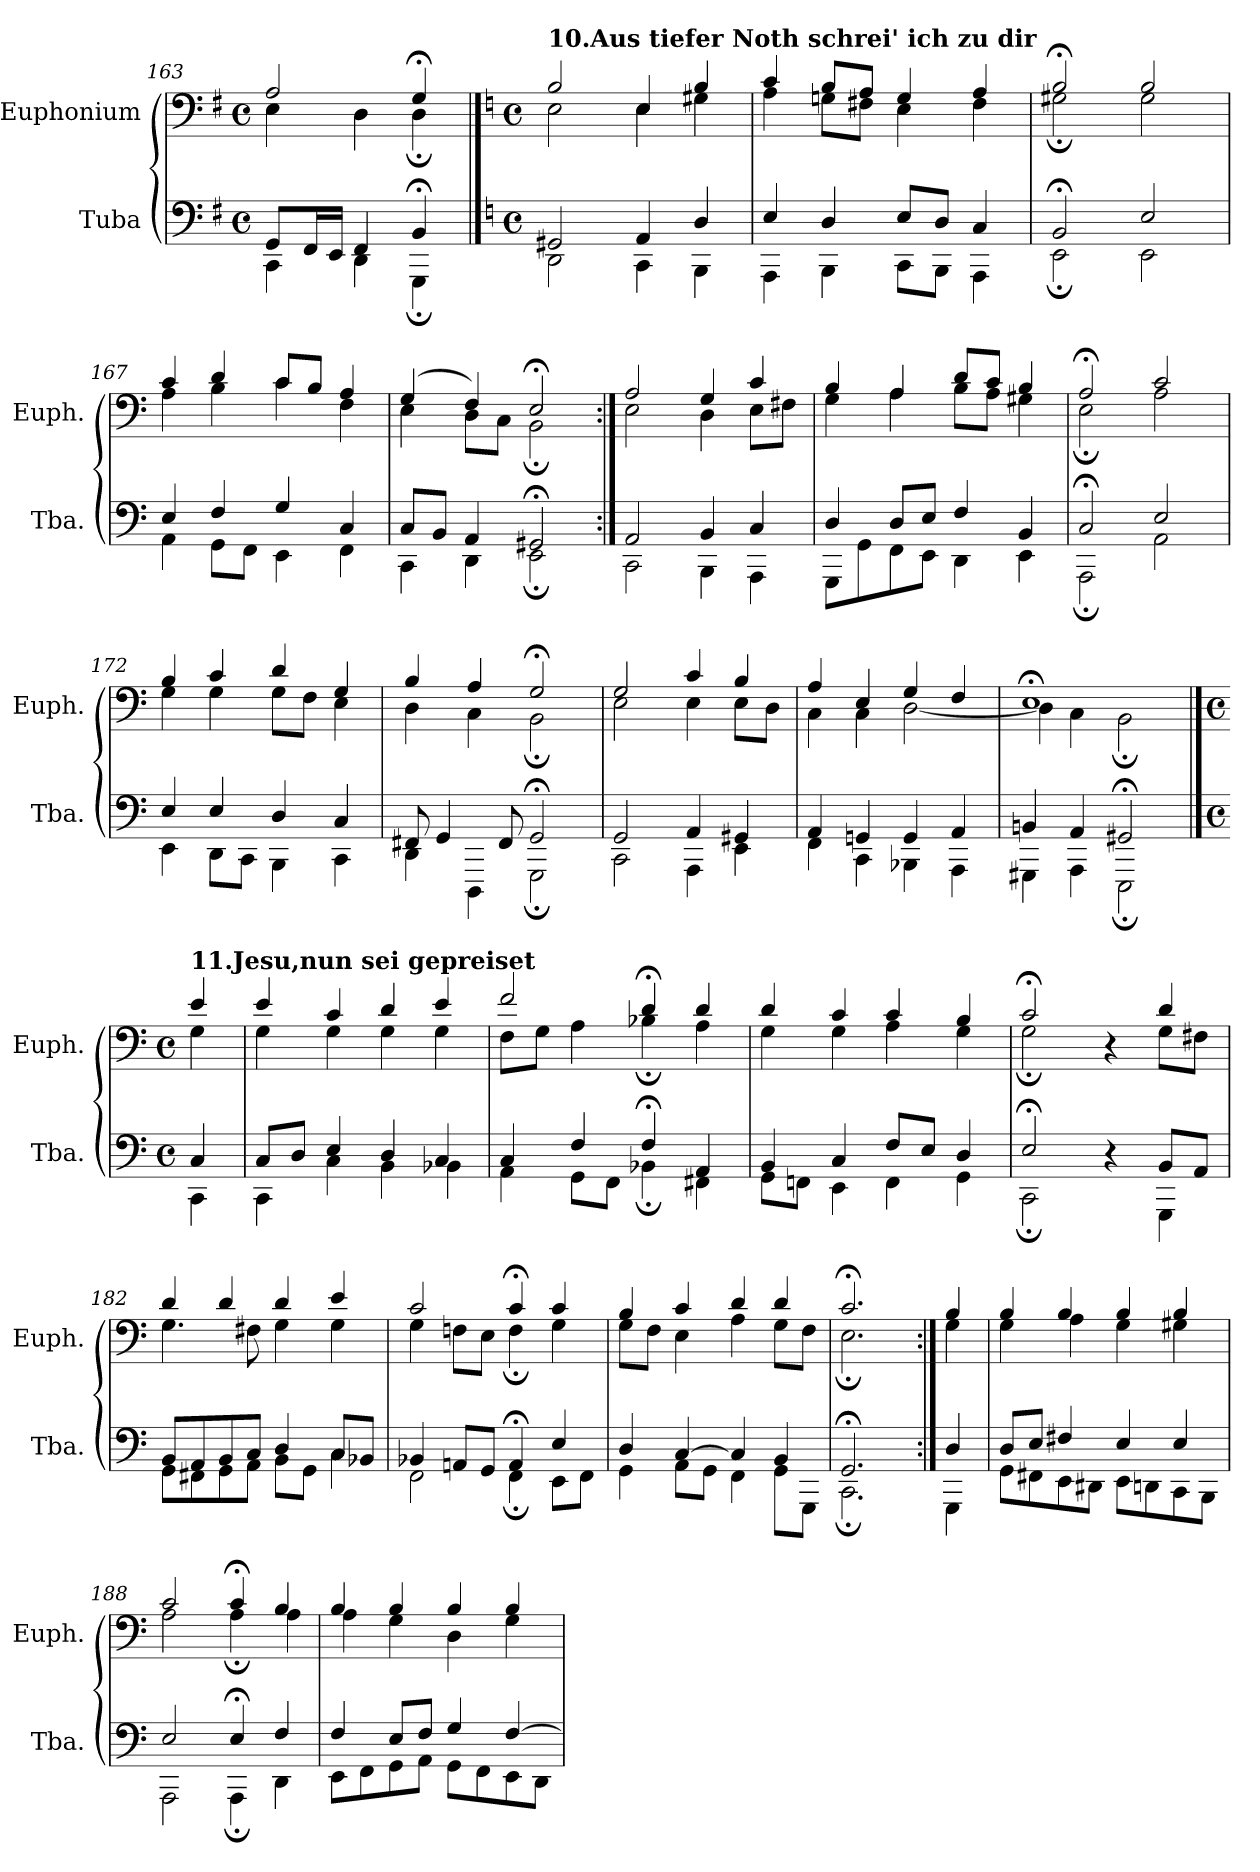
**kern	**kern
*part2	*part1
*staff2	*staff1
*I"Tuba	*I"Euphonium
*I'Tba.	*I'Euph.
*clefF4	*clefF4
*k[f#]	*k[f#]
*M4/4	*M4/4
*met(c)	*met(c)
=163	=163
*^	*^
8GG/L	4CC\	2A/	4E\
16FF#/L	.	.	.
16EE/JJ	.	.	.
4FF#/	4DD\	.	4D\
4BB;</	4GGG;\	4G;</	4D;\
!!LO:LB:g=z	!!
==164	==164	==164	==164
*k[]	*	*k[]	*
*M4/4	*	*M4/4	*
*met(c)	*	*met(c)	*
!	!	!LO:TX:B:t=10.Aus tiefer Noth schrei' ich zu dir	!
2GG#X/	2DD\	2B/	2E\
4AA/	4CC\	4E/	4E\
4D/	4BBB\	4B/	4G#X\
=165	=165	=165	=165
4E/	4AAA\	4c/	4A\
4D/	4BBB\	8B/L	8Gn\L
.	.	8A/J	8F#X\J
8E/L	8CC\L	4G/	4E\
8D/J	8BBB\J	.	.
4C/	4AAA\	4A/	4F#\
=166	=166	=166	=166
2BB;</	2EE;\	2B;</	2G#X;\
2E/	2EE\	2B/	2G#\
=167	=167	=167	=167
4E/	4AA\	4c/	4A\
4F/	8GG\L	4d/	4B\
.	8FF\J	.	.
4G/	4EE\	8c/L	4c\
.	.	8B/J	.
4C/	4FF\	4A/	4F\
=168	=168	=168	=168
8C/L	4CC\	(>4G/	4E\
8BB/J	.	.	.
4AA/	4DD\	4F/)	8D\L
.	.	.	8C\J
2GG#X;</	2EE;\	2E;</	2BB;\
!!LO:LB:g=z	!!
=169:|!	=169:|!	=169:|!	=169:|!
2AA/	2CC\	2A/	2E\
4BB/	4BBB\	4G/	4D\
4C/	4AAA\	4c/	8E\L
.	.	.	8F#X\J
=170	=170	=170	=170
4D/	8GGG\L	4B/	4G\
.	8GG\	.	.
8D/L	8FF\	4A/	4A\
8E/J	8EE\J	.	.
4F/	4DD\	8d/L	8B\L
.	.	8c/J	8A\J
4BB/	4EE\	4B/	4G#X\
=171	=171	=171	=171
2C;</	2AAA;\	2A;</	2E;\
2E/	2AA\	2c/	2A\
=172	=172	=172	=172
4E/	4EE\	4B/	4G\
4E/	8DD\L	4c/	4G\
.	8CC\J	.	.
4D/	4BBB\	4d/	8G\L
.	.	.	8F\J
4C/	4CC\	4G/	4E\
!!LO:LB:g=z	!!
=173	=173	=173	=173
8FF#X/	4DD\	4B/	4D\
4GG/	.	.	.
.	4DDD\	4A/	4C\
8FF#/	.	.	.
2GG;</	2GGG;\	2G;</	2BB;\
=174	=174	=174	=174
2GG/	2CC\	2G/	2E\
4AA/	4AAA\	4c/	4E\
4GG#X/	4EE\	4B/	8E\L
.	.	.	8D\J
=175	=175	=175	=175
4AA/	4FF\	4A/	4C\
4GGn/	4CC\	4E/	4C\
4GG/	4BBB-X\	4G/	[2D\
4AA/	4AAA\	4F/	.
=176	=176	=176	=176
4BBn/	4GGG#X\	1E;<	4D\]
4AA/	4AAA\	.	4C\
2GG#X;</	2EEE;\	.	2BB;\
!!LO:PB:g=z	!!
==177	==177	==177	==177
*k[]	*	*k[]	*
*M4/4	*	*M4/4	*
*met(c)	*	*met(c)	*
!	!	!LO:TX:B:t=11.Jesu,nun sei gepreiset	!
4C/	4CC\	4e/	4G\
=178	=178	=178	=178
8C/L	4CC\	4e/	4G\
8D/J	.	.	.
4E/	4C\	4c/	4G\
4D/	4BB\	4d/	4G\
4C/	4BB-X\	4e/	4G\
=179	=179	=179	=179
4C/	4AA\	2f/	8F\L
.	.	.	8G\J
4F/	8GG\L	.	4A\
.	8FF\J	.	.
4F;</	4BB-X;\	4d;</	4B-X;\
4AA/	4FF#X\	4d/	4A\
=180	=180	=180	=180
4BB/	8GG\L	4d/	4G\
.	8FFn\J	.	.
4C/	4EE\	4c/	4G\
8F/L	4FF\	4c/	4A\
8E/J	.	.	.
4D/	4GG\	4B/	4G\
=181	=181	=181	=181
2E;</	2CC;\	2c;</	2G;\
4r	4ryy	4r	4ryy
8BB/L	4GGG\	4d/	8G\L
8AA/J	.	.	8F#X\J
!!LO:LB:g=z	!!
=182	=182	=182	=182
8BB/L	8GG\L	4d/	4.G\
8AA/	8FF#X\	.	.
8BB/	8GG\	4d/	.
8C/J	8AA\J	.	8F#X\
4D/	8BB\L	4d/	4G\
.	8GG\J	.	.
8C/L	4C\	4e/	4G\
8BB-X/J	.	.	.
=183	=183	=183	=183
4BB-X/	2FF\	2c/	4G\
8AAn/L	.	.	8Fn\L
8GG/J	.	.	8E\J
4AA;</	4FF;\	4c;</	4F;\
4E/	8EE\L	4c/	4G\
.	8FF\J	.	.
=184	=184	=184	=184
4D/	4GG\	4B/	8G\L
.	.	.	8F\J
[4C/	8AA\L	4c/	4E\
.	8GG\J	.	.
4C/]	4FF\	4d/	4A\
4BB/	8GG\L	4d/	8G\L
.	8GGG\J	.	8F\J
=185	=185	=185	=185
2.GG;</	2.CC;\	2.c;</	2.E;\
=186:|!	=186:|!	=186:|!	=186:|!
4D/	4GGG\	4B/	4G\
!!LO:LB:g=z	!!
=187	=187	=187	=187
8D/L	8GG\L	4B/	4G\
8E/J	8FF#X\	.	.
4F#X/	8EE\	4B/	4A\
.	8DD#X\J	.	.
4E/	8EE\L	4B/	4G\
.	8DDn\	.	.
4E/	8CC\	4B/	4G#X\
.	8BBB\J	.	.
=188	=188	=188	=188
2E/	2AAA\	2c/	2A\
4E;</	4AAA;\	4c;</	4A;\
4F/	4DD\	4B/	4A\
=189	=189	=189	=189
4F/	8EE\L	4B/	4A\
.	8FF\	.	.
8E/L	8GG\	4B/	4G\
8F/J	8AA\J	.	.
4G/	8GG\L	4B/	4D\
.	8FF\	.	.
[4F/	8EE\	4B/	4G\
.	8DD\J	.	.
*v	*v	*	*
*	*v	*v
=	=
*-	*-
